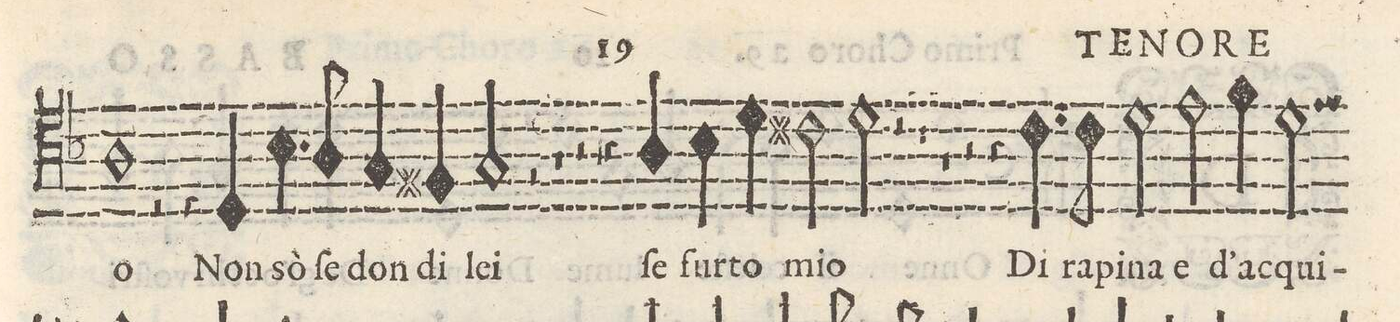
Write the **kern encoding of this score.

**kern	**text
*I"TENORE	*
*clefC4	*
*k[b-]	*
*met(C)	*
*M2/1	*
1A	-o
=5-	=5-
2r	.
4r	.
4D/	Non
4.B-\	sò
8A/	ſe
4G/	don
4F#X/	di
=6-	=6-
2G/	lei
2r	.
1r	.
=7-	=7-
2r	.
4r	.
4A/	ſe
4B-\	fur-
4d\	-to
2c#X\	mi-
=8-	=8-
2d\	-o
2r	.
1r	.
=9-	=9-
1r	.
2r	.
4r	.
4.cny\	Di
=10-	=10-
8c\	ra-
2d\	-pi-
2e\	na e
4f\	d'ac-
2d\	-qui-
*custos:e	*
=11-	=11-
*-	*-
